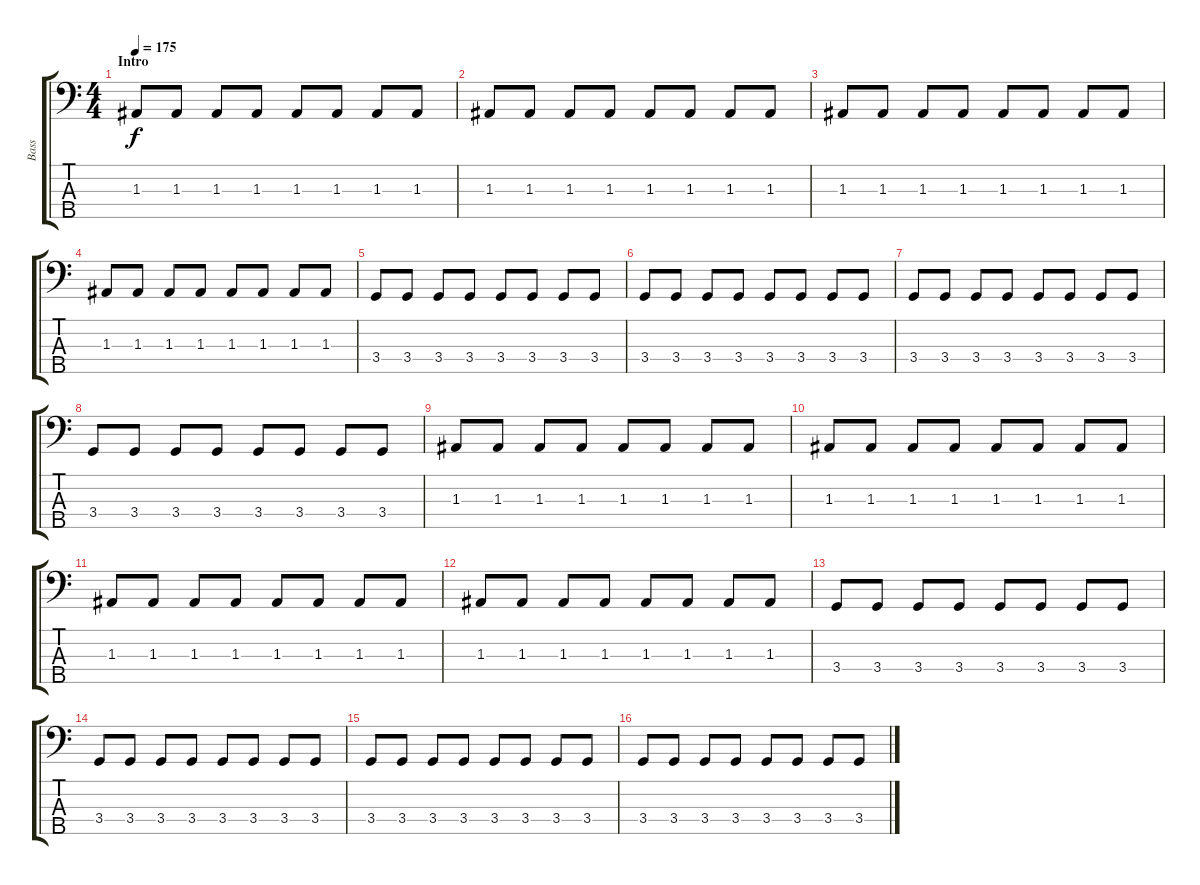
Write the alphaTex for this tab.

\track ("Bass" "Bass") {instrument electricbasspick}
\staff {score tabs}
\tuning (G2 D2 A1 E1 B0) {hide}
\ts (4 4)
\section ("" "Intro")
\tempo 175
\clef f4
\ks c
1.3.8{dy f instrument electricbasspick} 1.3.8 1.3.8 1.3.8 1.3.8 1.3.8 1.3.8 1.3.8 |
1.3.8 1.3.8 1.3.8 1.3.8 1.3.8 1.3.8 1.3.8 1.3.8 |
1.3.8 1.3.8 1.3.8 1.3.8 1.3.8 1.3.8 1.3.8 1.3.8 |
1.3.8 1.3.8 1.3.8 1.3.8 1.3.8 1.3.8 1.3.8 1.3.8 |
3.4.8 3.4.8 3.4.8 3.4.8 3.4.8 3.4.8 3.4.8 3.4.8 |
3.4.8 3.4.8 3.4.8 3.4.8 3.4.8 3.4.8 3.4.8 3.4.8 |
3.4.8 3.4.8 3.4.8 3.4.8 3.4.8 3.4.8 3.4.8 3.4.8 |
3.4.8 3.4.8 3.4.8 3.4.8 3.4.8 3.4.8 3.4.8 3.4.8 |
1.3.8 1.3.8 1.3.8 1.3.8 1.3.8 1.3.8 1.3.8 1.3.8 |
1.3.8 1.3.8 1.3.8 1.3.8 1.3.8 1.3.8 1.3.8 1.3.8 |
1.3.8 1.3.8 1.3.8 1.3.8 1.3.8 1.3.8 1.3.8 1.3.8 |
1.3.8 1.3.8 1.3.8 1.3.8 1.3.8 1.3.8 1.3.8 1.3.8 |
3.4.8 3.4.8 3.4.8 3.4.8 3.4.8 3.4.8 3.4.8 3.4.8 |
3.4.8 3.4.8 3.4.8 3.4.8 3.4.8 3.4.8 3.4.8 3.4.8 |
3.4.8 3.4.8 3.4.8 3.4.8 3.4.8 3.4.8 3.4.8 3.4.8 |
3.4.8 3.4.8 3.4.8 3.4.8 3.4.8 3.4.8 3.4.8 3.4.8
